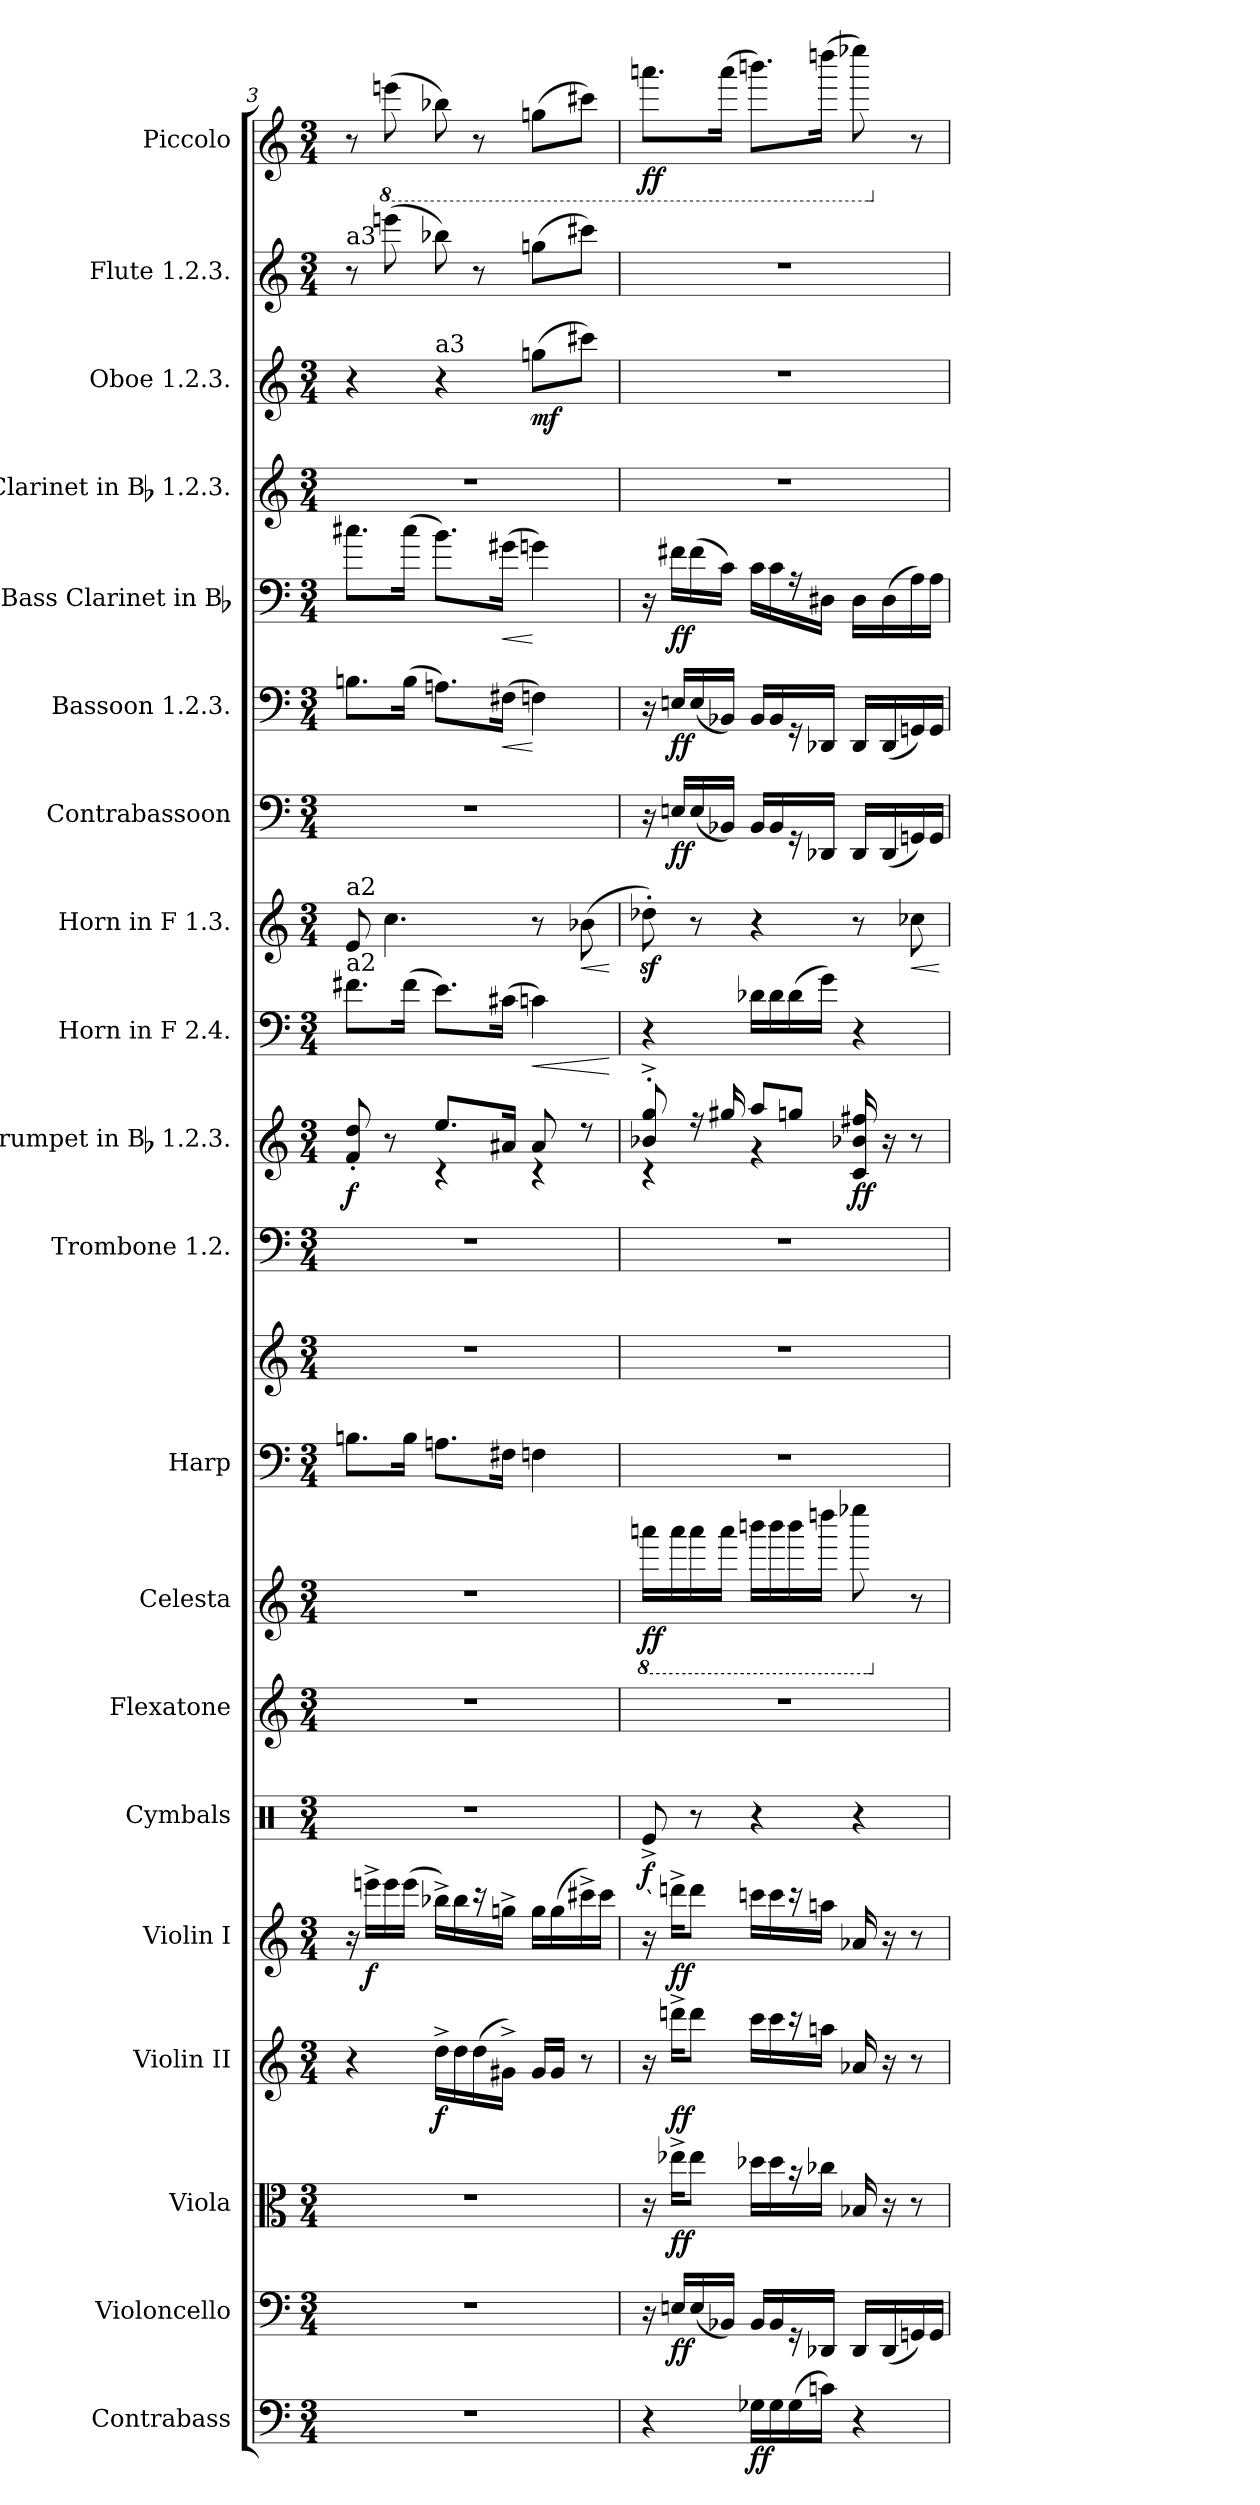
**kern	**dynam	**kern	**dynam	**kern	**dynam	**kern	**dynam	**kern	**dynam	**kern	**dynam	**kern	**kern	**dynam	**kern	**kern	**kern	**kern	**dynam	**kern	**dynam	**kern	**dynam	**kern	**dynam	**kern	**dynam	**kern	**dynam	**kern	**kern	**dynam	**kern	**kern	**dynam
*part20	*part20	*part19	*part19	*part18	*part18	*part17	*part17	*part16	*part16	*part15	*part15	*part14	*part13	*part13	*part12	*part12	*part11	*part10	*part10	*part9	*part9	*part8	*part8	*part7	*part7	*part6	*part6	*part5	*part5	*part4	*part3	*part3	*part2	*part1	*part1
*staff21	*staff21	*staff20	*staff20	*staff19	*staff19	*staff18	*staff18	*staff17	*staff17	*staff16	*staff16	*staff15	*staff14	*staff14	*staff13	*staff12	*staff11	*staff10	*staff10	*staff9	*staff9	*staff8	*staff8	*staff7	*staff7	*staff6	*staff6	*staff5	*staff5	*staff4	*staff3	*staff3	*staff2	*staff1	*staff1
*I"Contrabass	*	*I"Violoncello	*	*I"Viola	*	*I"Violin II	*	*I"Violin I	*	*I"Cymbals	*	*I"Flexatone	*I"Celesta	*	*I"Harp	*	*I"Trombone 1.2.	*I"Trumpet in Bb 1.2.3.	*	*I"Horn in F 2.4.	*	*I"Horn in F 1.3.	*	*I"Contrabassoon	*	*I"Bassoon 1.2.3.	*	*I"Bass Clarinet in Bb	*	*I"Clarinet in Bb 1.2.3.	*I"Oboe 1.2.3.	*	*I"Flute 1.2.3.	*I"Piccolo	*
*I'Cb.	*	*I'Vc.	*	*I'Vla.	*	*I'Vln. II	*	*I'Vln. I	*	*	*	*I'Flex.	*I'Cel.	*	*I'Hp.	*	*I'Tbn.	*I'Tpt.	*	*I'Hn.	*	*I'Hn.	*	*I'Cbsn.	*	*I'Bsn.	*	*I'B. Cl.	*	*I'Cl.	*I'Ob.	*	*I'Fl.	*I'Picc.	*
*clefF4	*	*clefF4	*	*clefC3	*	*clefG2	*	*clefG2	*	*clefX	*	*clefG2	*clefG2	*	*clefF4	*clefG2	*clefF4	*clefG2	*	*clefF4	*	*clefG2	*	*clefF4	*	*clefF4	*	*clefF4	*	*clefG2	*clefG2	*	*clefG2	*clefG2	*
*	*	*	*	*	*	*	*	*	*	*	*	*	*	*	*	*	*	*ITrd1c2	*	*ITrd4c7	*	*ITrd4c7	*	*	*	*	*	*ITrd1c2	*	*ITrd1c2	*	*	*	*	*
*k[]	*	*k[]	*	*k[]	*	*k[]	*	*k[]	*	*k[]	*	*k[]	*k[]	*	*k[]	*k[]	*k[]	*k[b-e-]	*	*k[b-]	*	*k[b-]	*	*k[]	*	*k[]	*	*k[b-e-]	*	*k[b-e-]	*k[]	*	*k[]	*k[]	*
*M3/4	*	*M3/4	*	*M3/4	*	*M3/4	*	*M3/4	*	*M3/4	*	*M3/4	*M3/4	*	*M3/4	*M3/4	*M3/4	*M3/4	*	*M3/4	*	*M3/4	*	*M3/4	*	*M3/4	*	*M3/4	*	*M3/4	*M3/4	*	*M3/4	*M3/4	*
=3	=3	=3	=3	=3	=3	=3	=3	=3	=3	=3	=3	=3	=3	=3	=3	=3	=3	=3	=3	=3	=3	=3	=3	=3	=3	=3	=3	=3	=3	=3	=3	=3	=3	=3	=3
*	*	*	*	*	*	*	*	*	*	*	*	*	*	*	*	*	*	*^	*	*	*	*	*	*	*	*	*	*	*	*	*	*	*	*	*
!	!	!	!	!	!	!	!	!	!	!	!	!	!	!	!	!	!	!	!	!	!	!	!	!	!	!	!	!	!	!	!	!	!	!LO:TX:a:t=a3	!	!
!	!	!	!	!	!	!	!	!	!	!	!	!	!	!	!	!	!	!	!	!	!	!	!LO:TX:a:t=a2	!	!	!	!	!	!	!	!	!	!	!	!	!
!	!	!	!	!	!	!	!	!	!	!	!	!	!	!	!	!	!	!	!	!	!LO:TX:a:t=a2	!	!	!	!	!	!	!	!	!	!	!	!	!	!	!
4%3r	.	4%3r	.	4%3r	.	4r	.	16r	.	4%3r	.	4%3r	4%3r	.	8.BnL	4%3r	4%3r	8e-' 8cc'	4ryy	f	8.BnL	.	8A	.	4%3r	.	8.BnL	.	8.bnL	.	4%3r	4r	.	8r	8r	.
.	.	.	.	.	.	.	.	16eeen^LL	f	.	.	.	.	.	.	.	.	.	.	.	.	.	.	.	.	.	.	.	.	.	.	.	.	.	.	.
*	*	*	*	*	*	*	*	*	*	*	*	*	*	*	*	*	*	*	*	*	*	*	*	*	*	*	*	*	*	*	*	*	*	*	*8ba	*
.	.	.	.	.	.	.	.	16eee	.	.	.	.	.	.	.	.	.	8r	.	.	.	.	4.f	.	.	.	.	.	.	.	.	.	.	(8eeen	(8een	.
.	.	.	.	.	.	.	.	(16eeeJJ	.	.	.	.	.	.	16BJk	.	.	.	.	.	(16BJk	.	.	.	.	.	(16BJk	.	(16bJk	.	.	.	.	.	.	.
!	!	!	!	!	!	!	!	!	!	!	!	!	!	!	!	!	!	!	!	!	!	!	!	!	!	!	!	!	!	!	!	!LO:TX:a:t=a3	!	!	!	!
.	.	.	.	.	.	16dd^LL	f	16bb-X^LL)	.	.	.	.	.	.	8.AnL	.	.	8.ddL	4r	.	8.AL)	.	.	.	.	.	8.AnL)	.	8.aL)	.	.	4r	.	8bb-X)	8b-X)	.
.	.	.	.	.	.	16dd	.	16bb-	.	.	.	.	.	.	.	.	.	.	.	.	.	.	.	.	.	.	.	.	.	.	.	.	.	.	.	.
.	.	.	.	.	.	(16dd	.	16r	.	.	.	.	.	.	.	.	.	.	.	.	.	.	.	.	.	.	.	.	.	.	.	.	.	8r	8r	.
!	!	!	!	!	!	!	!	!	!	!	!	!	!	!	!	!	!	!	!	!	!	!	!	!	!	!	!	!LO:HP:b	!	!LO:HP:b	!	!	!	!	!	!
.	.	.	.	.	.	16g#X^JJ)	.	16ggn^JJ	.	.	.	.	.	.	16F#XJk	.	.	16g#XJk	.	.	(16F#XJk	.	.	.	.	.	(16F#XJk	<	(16f#XJk	<	.	.	.	.	.	.
!	!	!	!	!	!	!	!	!	!	!	!	!	!	!	!	!	!	!	!	!	!	!LO:HP:b	!	!	!	!	!	!	!	!	!	!	!	!	!	!
.	.	.	.	.	.	16g#LL	.	16ggLL	.	.	.	.	.	.	4Fn	.	.	8g#	4r	.	4Fn)	<	8r	.	.	.	4Fn)	[	4fn)	[	.	(8ggnL	mf	(8ggnL	(8gnL	.
.	.	.	.	.	.	16g#JJ	.	(16gg	.	.	.	.	.	.	.	.	.	.	.	.	.	.	.	.	.	.	.	.	.	.	.	.	.	.	.	.
!	!	!	!	!	!	!	!	!	!	!	!	!	!	!	!	!	!	!	!	!	!	!	!	!LO:HP:b	!	!	!	!	!	!	!	!	!	!	!	!
.	.	.	.	.	.	8r	.	16ccc#X^)	.	.	.	.	.	.	.	.	.	8r	.	.	.	.	(8e-X	<	.	.	.	.	.	.	.	8ccc#XJ)	.	8ccc#XJ)	8cc#XJ)	.
.	.	.	.	.	.	.	.	16ccc#JJ	.	.	.	.	.	.	.	.	.	.	.	.	.	.	.	.	.	.	.	.	.	.	.	.	.	.	.	.
*	*	*	*	*	*	*	*	*	*	*	*	*	*	*	*	*	*	*v	*v	*	*	*	*	*	*	*	*	*	*	*	*	*	*	*	*	*
.	.	.	.	.	.	.	.	.	.	.	.	.	.	.	.	.	.	.	.	.	[	.	[	.	.	.	.	.	.	.	.	.	.	.	.
=4	=4	=4	=4	=4	=4	=4	=4	=4	=4	=4	=4	=4	=4	=4	=4	=4	=4	=4	=4	=4	=4	=4	=4	=4	=4	=4	=4	=4	=4	=4	=4	=4	=4	=4	=4
*	*	*	*	*	*	*	*	*	*	*	*	*	*8ba	*	*	*	*	*	*	*	*	*	*	*	*	*	*	*	*	*	*	*	*	*	*
*	*	*	*	*	*	*	*	*	*	*	*	*	*	*	*	*	*	*^	*	*	*	*	*	*	*	*	*	*	*	*	*	*	*	*	*
!	!	!	!	!	!	!	!	!	!	!LO:TX:b:i:t=`	!	!	!	!	!	!	!	!	!	!	!	!	!	!	!	!	!	!	!	!	!	!	!	!	!	!
4r	.	16r	.	16r	.	16r	.	16r	.	8Re^/	f	4%3r	16aanLL	ff	4%3r	4%3r	4%3r	8a-X'^ 8ff'^	4r	.	4r	.	8g-Xz')	.	16r	.	16r	.	16r	.	4%3r	4%3r	.	4%3r	8.aanL	ff
.	.	16EnLL	ff	16ee-X^KL	ff	16dddn^KL	ff	16dddn^KL	ff	.	.	.	16aa	.	.	.	.	.	.	.	.	.	.	.	16EnLL	ff	16EnLL	ff	16enLL	ff	.	.	.	.	.	.
.	.	(16E	.	8ee-J	.	8dddJ	.	8dddJ	.	8r	.	.	16aa	.	.	.	.	16r	.	.	.	.	8r	.	(16E	.	(16E	.	(16e	.	.	.	.	.	.	.
.	.	16BB-XJJ)	.	.	.	.	.	.	.	.	.	.	16aaJJ	.	.	.	.	16ff#X	.	.	.	.	.	.	16BB-XJJ)	.	16BB-XJJ)	.	16B-JJ)	.	.	.	.	.	(16aaJk	.
16G-XLL	ff	16BB-LL	.	16dd-XLL	.	16cccLL	.	16cccnLL	.	4r	.	.	16bbnLL	.	.	.	.	8ggL	4r	.	16G-XLL	.	4r	.	16BB-LL	.	16BB-LL	.	16B-LL	.	.	.	.	.	8.bbnL)	.
16G-	.	16BB-	.	16dd-	.	16ccc	.	16ccc	.	.	.	.	16bb	.	.	.	.	.	.	.	16G-	.	.	.	16BB-	.	16BB-	.	16B-	.	.	.	.	.	.	.
(16G-	.	16r	.	16r	.	16r	.	16r	.	.	.	.	16bb	.	.	.	.	8ffnJ	.	.	(16G-	.	.	.	16r	.	16r	.	16r	.	.	.	.	.	.	.
16cnJJ)	.	16DD-XJJ	.	16cc-XJJ	.	16aanJJ	.	16aanJJ	.	.	.	.	16dddnJJ	.	.	.	.	.	.	.	16cJJ)	.	.	.	16DD-XJJ	.	16DD-XJJ	.	16C#XJJ	.	.	.	.	.	(16dddnJk	.
4r	.	16DD-LL	.	16B-X	.	16a-X	.	16a-X	.	4r	.	.	8eee-X	.	.	.	.	16B- 16a-X 16een	4ryy	ff	4r	.	8r	.	16DD-LL	.	16DD-LL	.	16C#LL	.	.	.	.	.	8eee-X)	.
.	.	(16DD-	.	16r	.	16r	.	16r	.	.	.	.	.	.	.	.	.	16r	.	.	.	.	.	.	(16DD-	.	(16DD-	.	(16C#	.	.	.	.	.	.	.
*	*	*	*	*	*	*	*	*	*	*	*	*	*X8ba	*	*	*	*	*	*	*	*	*	*	*	*	*	*	*	*	*	*	*	*	*	*	*
!	!	!	!	!	!	!	!	!	!	!	!	!	!	!	!	!	!	!	!	!	!	!	!	!LO:HP:b	!	!	!	!	!	!	!	!	!	!	!	!
*	*	*	*	*	*	*	*	*	*	*	*	*	*	*	*	*	*	*	*	*	*	*	*	*	*	*	*	*	*	*	*	*	*	*	*X8ba	*
.	.	16GGn)	.	8r	.	8r	.	8r	.	.	.	.	8r	.	.	.	.	8r	.	.	.	.	8f-X	<	16GGn)	.	16GGn)	.	16G)	.	.	.	.	.	8r	.
.	.	16GGJJ	.	.	.	.	.	.	.	.	.	.	.	.	.	.	.	.	.	.	.	.	.	.	16GGJJ	.	16GGJJ	.	16GJJ	.	.	.	.	.	.	.
*	*	*	*	*	*	*	*	*	*	*	*	*	*	*	*	*	*	*v	*v	*	*	*	*	*	*	*	*	*	*	*	*	*	*	*	*	*
.	.	.	.	.	.	.	.	.	.	.	.	.	.	.	.	.	.	.	.	.	.	.	[	.	.	.	.	.	.	.	.	.	.	.	.
=	=	=	=	=	=	=	=	=	=	=	=	=	=	=	=	=	=	=	=	=	=	=	=	=	=	=	=	=	=	=	=	=	=	=	=
*-	*-	*-	*-	*-	*-	*-	*-	*-	*-	*-	*-	*-	*-	*-	*-	*-	*-	*-	*-	*-	*-	*-	*-	*-	*-	*-	*-	*-	*-	*-	*-	*-	*-	*-	*-
